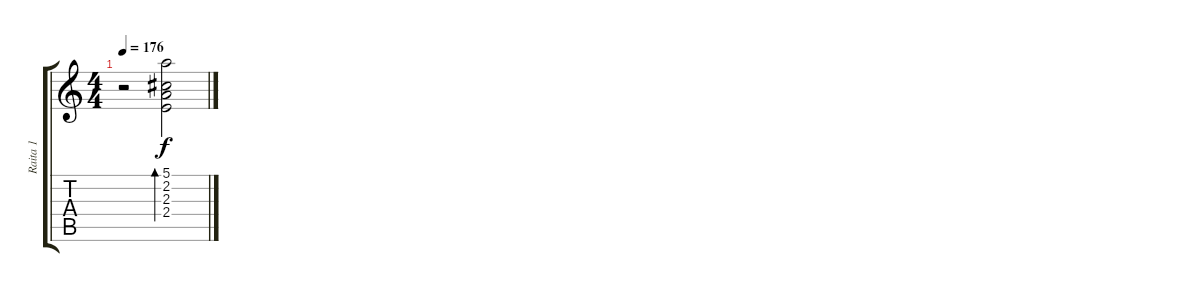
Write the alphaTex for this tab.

\track ("Raita 1" "Raita 1") {instrument acousticguitarnylon}
\staff {score tabs}
\tuning (E4 B3 G3 D3 A2 E2) {hide}
\ts (4 4)
\tempo 176
\clef g2
\ks c
r.2{dy f} (5.1 2.2 2.3 2.4).2{bd 480}
